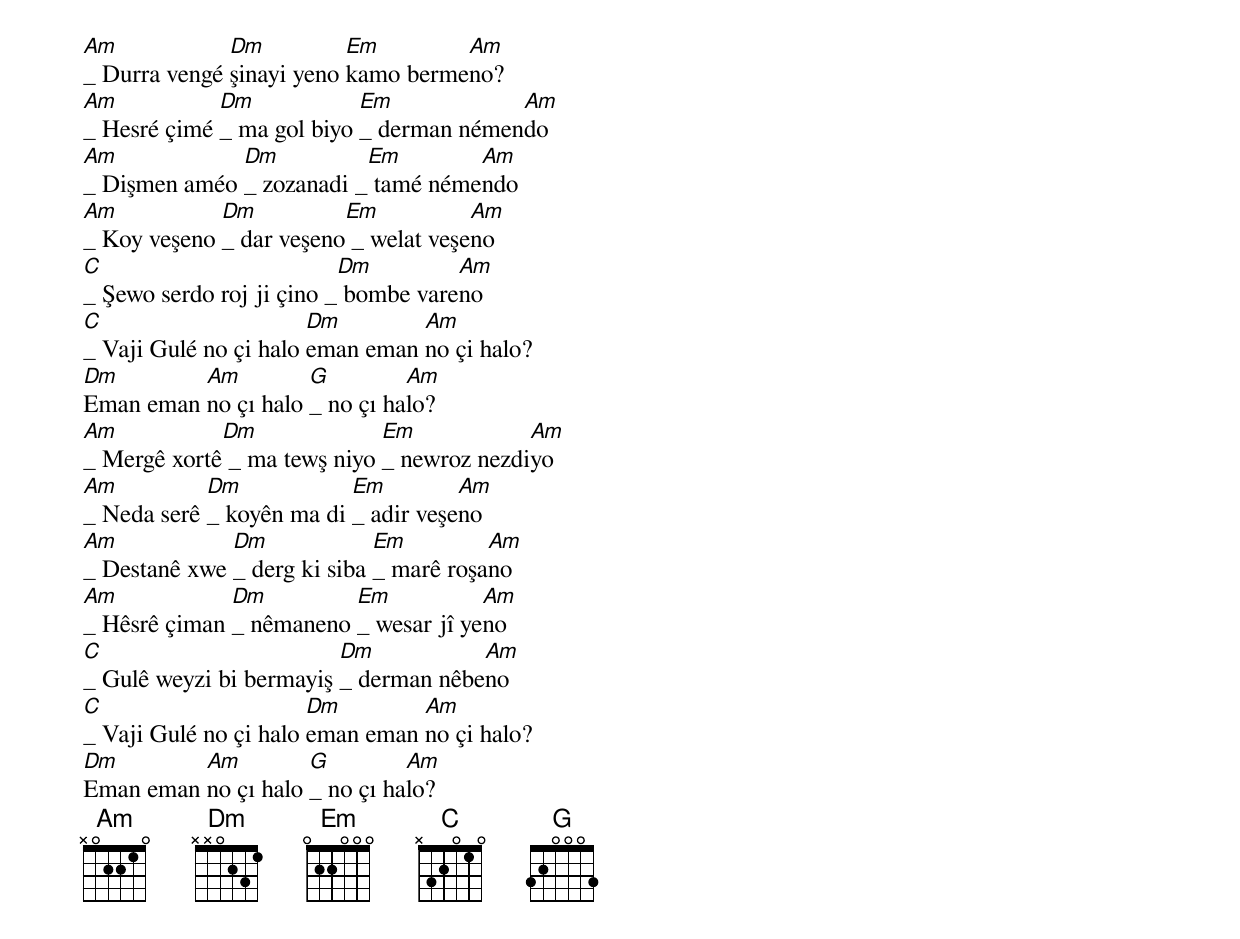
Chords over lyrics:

Am            Dm          Em        Am
_ Durra vengé şinayi yeno kamo bermeno?
Am           Dm            Em            Am
_ Hesré çimé _ ma gol biyo _ derman némendo
Am            Dm          Em        Am
_ Dişmen améo _ zozanadi _ tamé némendo
Am           Dm          Em           Am
_ Koy veşeno _ dar veşeno _ welat veşeno
C                         Dm         Am
_ Şewo serdo roj ji çino _ bombe vareno
C                      Dm        Am
_ Vaji Gulé no çi halo eman eman no çi halo?
Dm        Am         G         Am
Eman eman no çı halo _ no çı halo?
Am           Dm              Em            Am
_ Mergê xortê _ ma tewş niyo _ newroz nezdiyo
Am          Dm            Em         Am
_ Neda serê _ koyên ma di _ adir veşeno
Am            Dm             Em         Am
_ Destanê xwe _ derg ki siba _ marê roşano
Am            Dm         Em           Am
_ Hêsrê çiman _ nêmaneno _ wesar jî yeno
C                        Dm           Am
_ Gulê weyzi bi bermayiş _ derman nêbeno
C                      Dm        Am
_ Vaji Gulé no çi halo eman eman no çi halo?
Dm        Am         G         Am
Eman eman no çı halo _ no çı halo?
